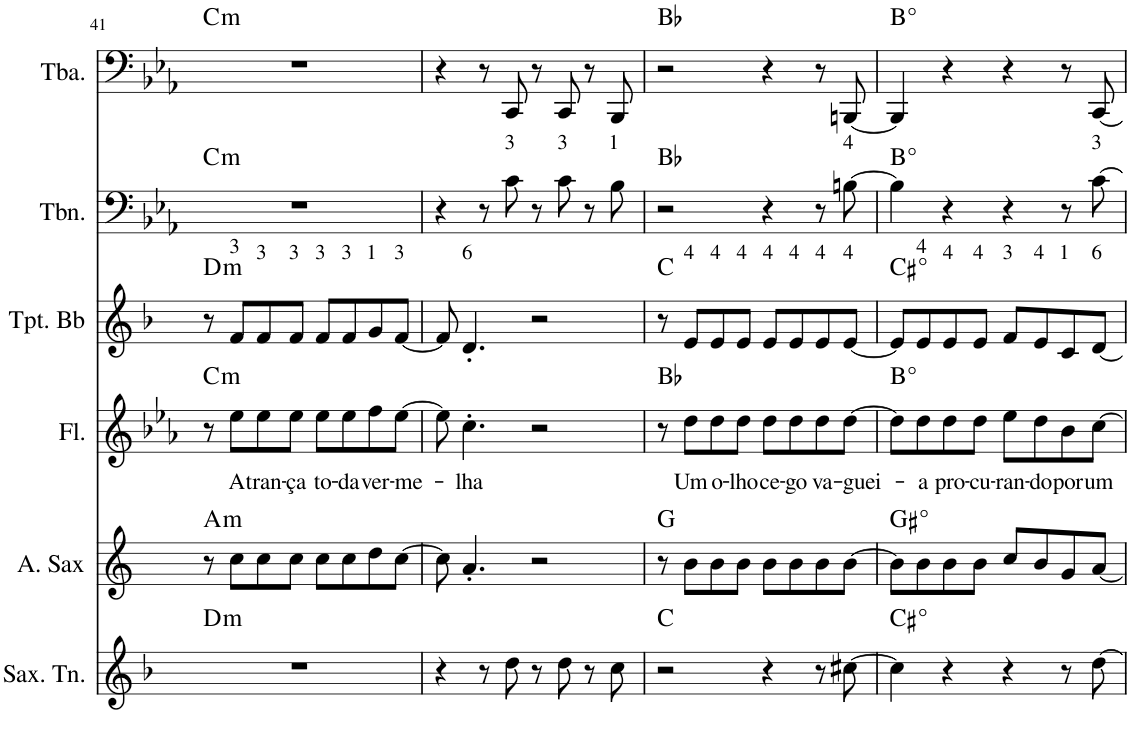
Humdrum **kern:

**kern	**harte	**kern	**harte	**kern	**text	**harte	**kern	**harte	**kern	**harte	**kern	**harte
*part6	*part6	*part5	*part5	*part4	*part4	*part4	*part3	*part3	*part2	*part2	*part1	*part1
*staff6	*	*staff5	*	*staff4	*staff4	*	*staff3	*	*staff2	*	*staff1	*
*I"Saxofone Tenor	*	*I"Saxofone Alto	*	*I"Flauta	*	*	*I"Trompete Bb	*	*I"Trombone	*	*I"Tuba	*
*I'Sax. Tn.	*	*	*	*I'Fl.	*	*	*I'Tpt. Bb	*	*I'Tbn.	*	*I'Tba.	*
!!LO:PB:g=z
*clefG2	*	*clefG2	*	*clefG2	*	*	*clefG2	*	*clefF4	*	*clefF4	*
*Trd8c14	*	*Trd5c9	*	*	*	*	*Trd1c2	*	*	*	*	*
*k[b-]	*	*k[]	*	*k[b-e-a-]	*	*	*k[b-]	*	*k[b-e-a-]	*	*k[b-e-a-]	*
*M4/4	*	*M4/4	*	*M4/4	*	*	*M4/4	*	*M4/4	*	*M4/4	*
=41	=41	=41	=41	=41	=41	=41	=41	=41	=41	=41	=41	=41
!	!LO:H:kt=m	!	!LO:H:kt=m	!	!	!LO:H:kt=m	!	!LO:H:kt=m	!	!LO:H:kt=m	!	!LO:H:kt=m
1r	D:min	8r	A:min	8r	.	C:min	8r	D:min	1r	C:min	1r	C:min
!	!	!	!	!	!	!	!LO:TX:a:t=3	!	!	!	!	!
!	!	!	!	!	!LO:LY:b	!	!	!	!	!	!	!
.	.	8cc\L	.	8ee-\L	A	.	8f/L	.	.	.	.	.
!	!	!	!	!	!	!	!LO:TX:a:t=3	!	!	!	!	!
!	!	!	!	!	!LO:LY:b	!	!	!	!	!	!	!
.	.	8cc\	.	8ee-\	tran-	.	8f/	.	.	.	.	.
!	!	!	!	!	!	!	!LO:TX:a:t=3	!	!	!	!	!
!	!	!	!	!	!LO:LY:b	!	!	!	!	!	!	!
.	.	8cc\J	.	8ee-\J	-ça	.	8f/J	.	.	.	.	.
!	!	!	!	!	!	!	!LO:TX:a:t=3	!	!	!	!	!
!	!	!	!	!	!LO:LY:b	!	!	!	!	!	!	!
.	.	8cc\L	.	8ee-\L	to-	.	8f/L	.	.	.	.	.
!	!	!	!	!	!	!	!LO:TX:a:t=3	!	!	!	!	!
!	!	!	!	!	!LO:LY:b	!	!	!	!	!	!	!
.	.	8cc\	.	8ee-\	-da	.	8f/	.	.	.	.	.
!	!	!	!	!	!	!	!LO:TX:a:t=1	!	!	!	!	!
!	!	!	!	!	!LO:LY:b	!	!	!	!	!	!	!
.	.	8dd\	.	8ff\	ver-	.	8g/	.	.	.	.	.
!	!	!	!	!	!	!	!LO:TX:a:t=3	!	!	!	!	!
!	!	!	!	!	!LO:LY:b	!	!	!	!	!	!	!
.	.	[8cc\J	.	[8ee-\J	-me-	.	[8f/J	.	.	.	.	.
=42	=42	=42	=42	=42	=42	=42	=42	=42	=42	=42	=42	=42
4r	.	8cc\]	.	8ee-\]	.	.	8f/]	.	4r	.	4r	.
!	!	!	!	!	!	!	!LO:TX:a:t=6	!	!	!	!	!
!	!	!	!	!	!LO:LY:b	!	!	!	!	!	!	!
.	.	4.a'/	.	4.cc'\	lha	.	4.d'/	.	.	.	.	.
8r	.	.	.	.	.	.	.	.	8r	.	8r	.
!	!	!	!	!	!	!	!	!	!LO:TX:a:t=3	!	!	!
8dd\	.	.	.	.	.	.	.	.	8c\	.	8CC/	.
8r	.	2r	.	2r	.	.	2r	.	8r	.	8r	.
!	!	!	!	!	!	!	!	!	!LO:TX:a:t=3	!	!	!
8dd\	.	.	.	.	.	.	.	.	8c\	.	8CC/	.
8r	.	.	.	.	.	.	.	.	8r	.	8r	.
!	!	!	!	!	!	!	!	!	!LO:TX:a:t=1	!	!	!
8cc\	.	.	.	.	.	.	.	.	8B-\	.	8BBB-/	.
=43	=43	=43	=43	=43	=43	=43	=43	=43	=43	=43	=43	=43
2r	C:maj	8r	G:maj	8r	.	Bb:maj	8r	C:maj	2r	Bb:maj	2r	Bb:maj
!	!	!	!	!	!	!	!LO:TX:a:t=4	!	!	!	!	!
!	!	!	!	!	!LO:LY:b	!	!	!	!	!	!	!
.	.	8b\L	.	8dd\L	Um	.	8e/L	.	.	.	.	.
!	!	!	!	!	!	!	!LO:TX:a:t=4	!	!	!	!	!
!	!	!	!	!	!LO:LY:b	!	!	!	!	!	!	!
.	.	8b\	.	8dd\	o-	.	8e/	.	.	.	.	.
!	!	!	!	!	!	!	!LO:TX:a:t=4	!	!	!	!	!
!	!	!	!	!	!LO:LY:b	!	!	!	!	!	!	!
.	.	8b\J	.	8dd\J	-lho	.	8e/J	.	.	.	.	.
!	!	!	!	!	!	!	!LO:TX:a:t=4	!	!	!	!	!
!	!	!	!	!	!LO:LY:b	!	!	!	!	!	!	!
4r	.	8b\L	.	8dd\L	ce-	.	8e/L	.	4r	.	4r	.
!	!	!	!	!	!	!	!LO:TX:a:t=4	!	!	!	!	!
!	!	!	!	!	!LO:LY:b	!	!	!	!	!	!	!
.	.	8b\	.	8dd\	-go	.	8e/	.	.	.	.	.
!	!	!	!	!	!	!	!LO:TX:a:t=4	!	!	!	!	!
!	!	!	!	!	!LO:LY:b	!	!	!	!	!	!	!
8r	.	8b\	.	8dd\	va-	.	8e/	.	8r	.	8r	.
!	!	!	!	!	!	!	!	!	!LO:TX:a:t=4	!	!	!
!	!	!	!	!	!	!	!LO:TX:a:t=4	!	!	!	!	!
!	!	!	!	!	!LO:LY:b	!	!	!	!	!	!	!
[8cc#X\	.	[8b\J	.	[8dd\J	-guei-	.	[8e/J	.	[8Bn\	.	[8BBBn/	.
=44	=44	=44	=44	=44	=44	=44	=44	=44	=44	=44	=44	=44
!	!LO:H:kt=°	!	!LO:H:kt=°	!	!	!LO:H:kt=°	!	!LO:H:kt=°	!	!LO:H:kt=°	!	!LO:H:kt=°
4cc#\]	.	8b\L]	.	8dd\L]	.	.	8e/L]	.	4B\]	.	4BBB/]	.
!	!	!	!	!	!	!	!LO:TX:a:t=4	!	!	!	!	!
!	!	!	!	!	!LO:LY:b	!	!	!	!	!	!	!
.	.	8b\	.	8dd\	-a	.	8e/	.	.	.	.	.
!	!	!	!	!	!	!	!LO:TX:a:t=4	!	!	!	!	!
!	!	!	!	!	!LO:LY:b	!	!	!	!	!	!	!
4r	.	8b\	.	8dd\	pro-	.	8e/	.	4r	.	4r	.
!	!	!	!	!	!	!	!LO:TX:a:t=4	!	!	!	!	!
!	!	!	!	!	!LO:LY:b	!	!	!	!	!	!	!
.	.	8b\J	.	8dd\J	-cu-	.	8e/J	.	.	.	.	.
!	!	!	!	!	!	!	!LO:TX:a:t=3	!	!	!	!	!
!	!	!	!	!	!LO:LY:b	!	!	!	!	!	!	!
4r	.	8cc/L	.	8ee-\L	-ran-	.	8f/L	.	4r	.	4r	.
!	!	!	!	!	!	!	!LO:TX:a:t=4	!	!	!	!	!
!	!	!	!	!	!LO:LY:b	!	!	!	!	!	!	!
.	.	8b/	.	8dd\	-do	.	8e/	.	.	.	.	.
!	!	!	!	!	!	!	!LO:TX:a:t=1	!	!	!	!	!
!	!	!	!	!	!LO:LY:b	!	!	!	!	!	!	!
8r	.	8gn/	.	8b-\	por	.	8cn/	.	8r	.	8r	.
!	!	!	!	!	!	!	!	!	!LO:TX:a:t=3	!	!	!
!	!	!	!	!	!	!	!LO:TX:a:t=6	!	!	!	!	!
!	!	!	!	!	!LO:LY:b	!	!	!	!	!	!	!
[8dd\	.	[8a/J	.	[8cc\J	um	.	[8d/J	.	[8c\	.	[8CC/	.
=	=	=	=	=	=	=	=	=	=	=	=	=
*-	*-	*-	*-	*-	*-	*-	*-	*-	*-	*-	*-	*-
